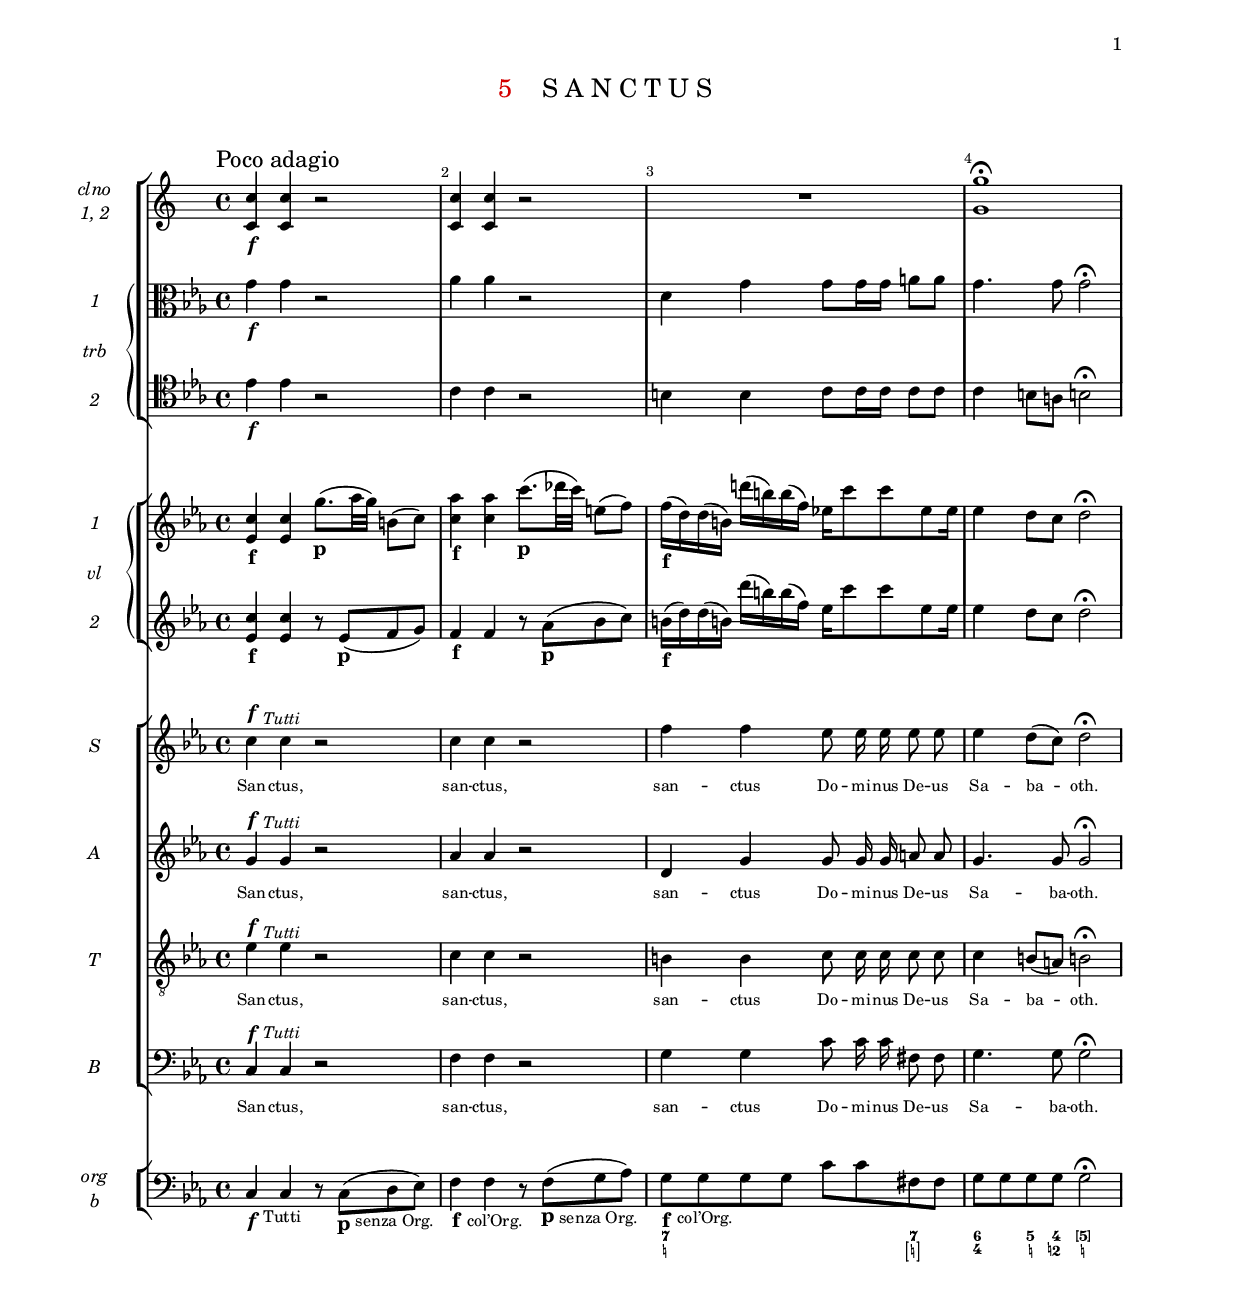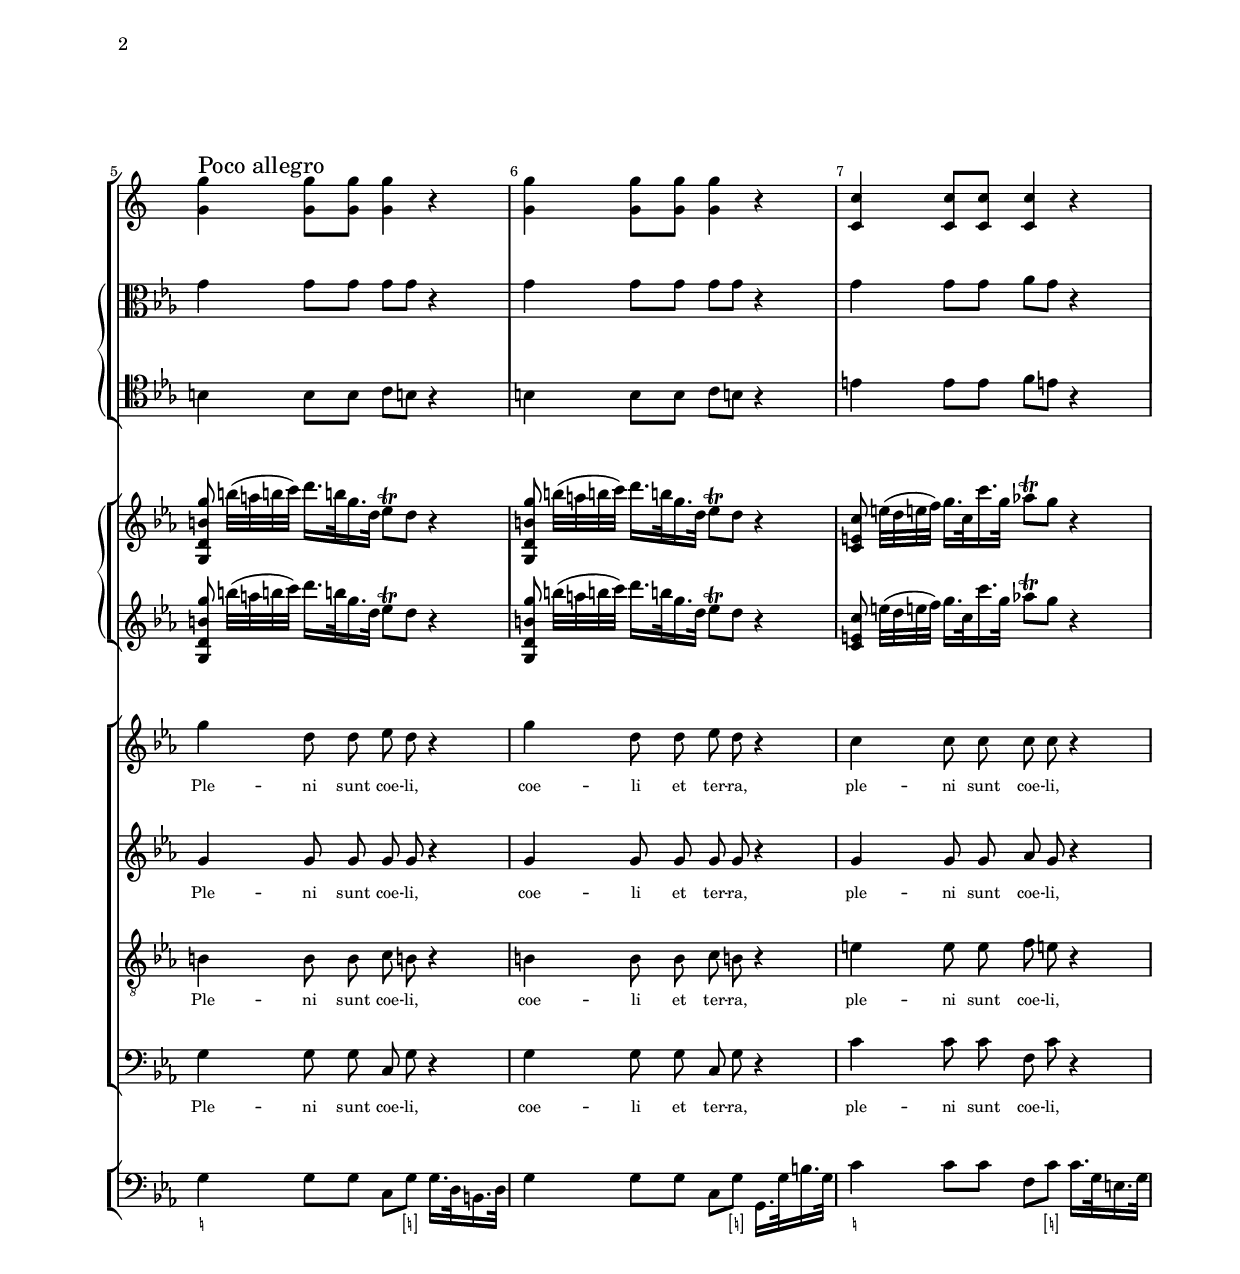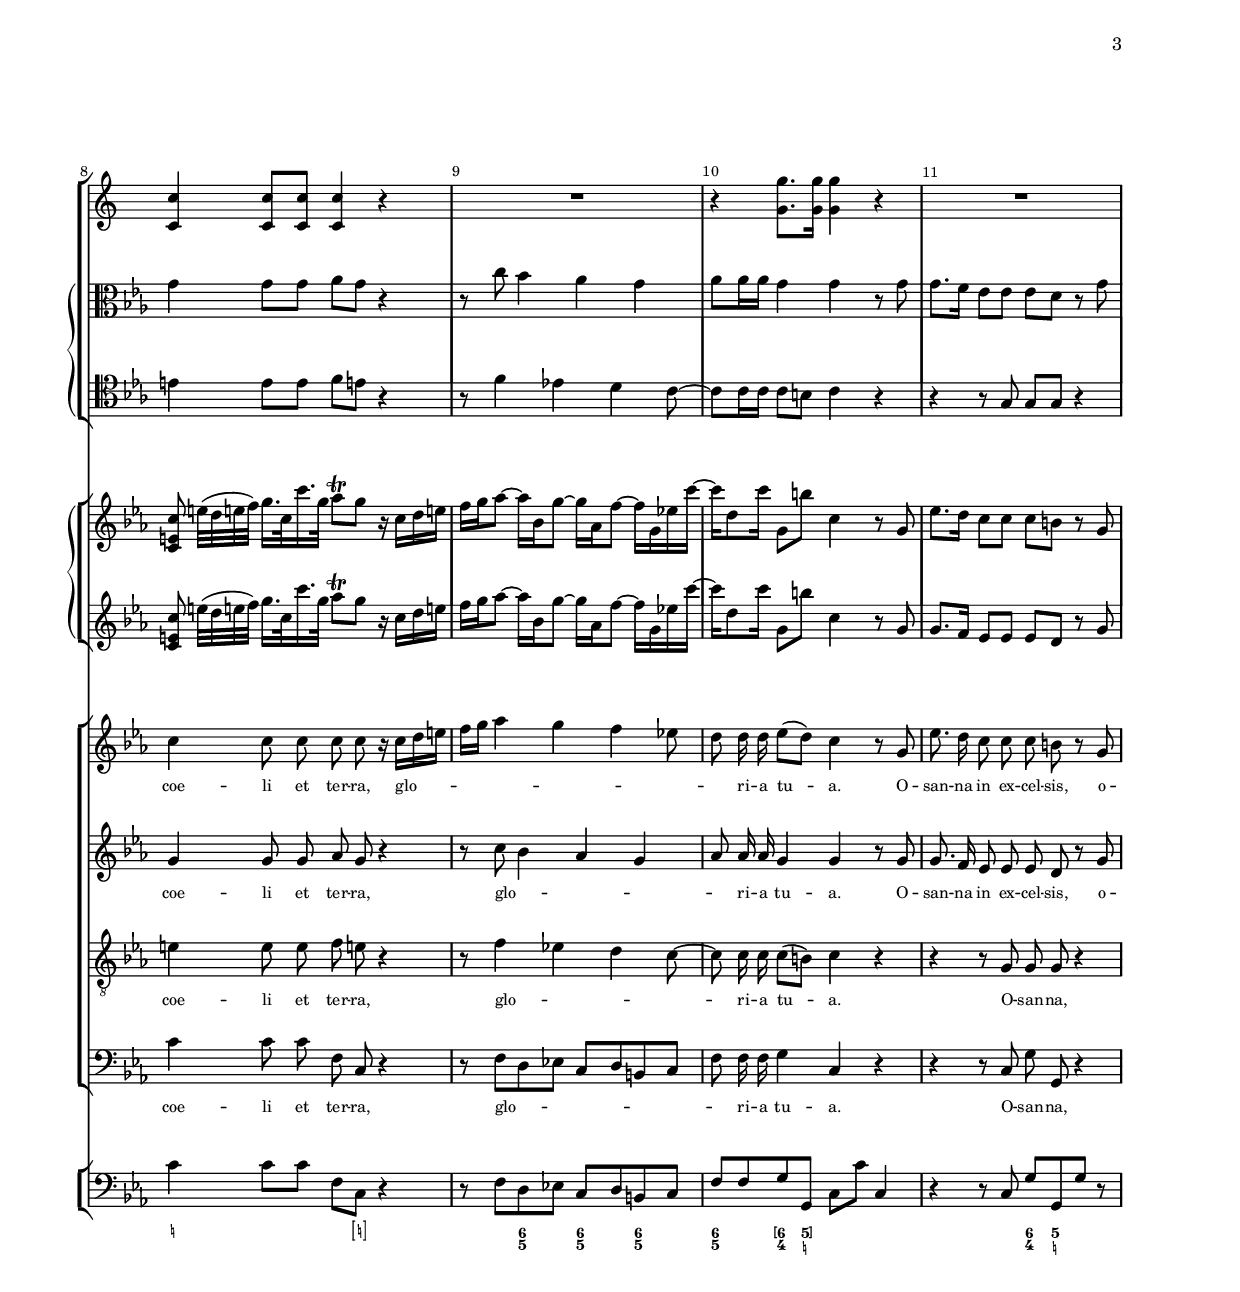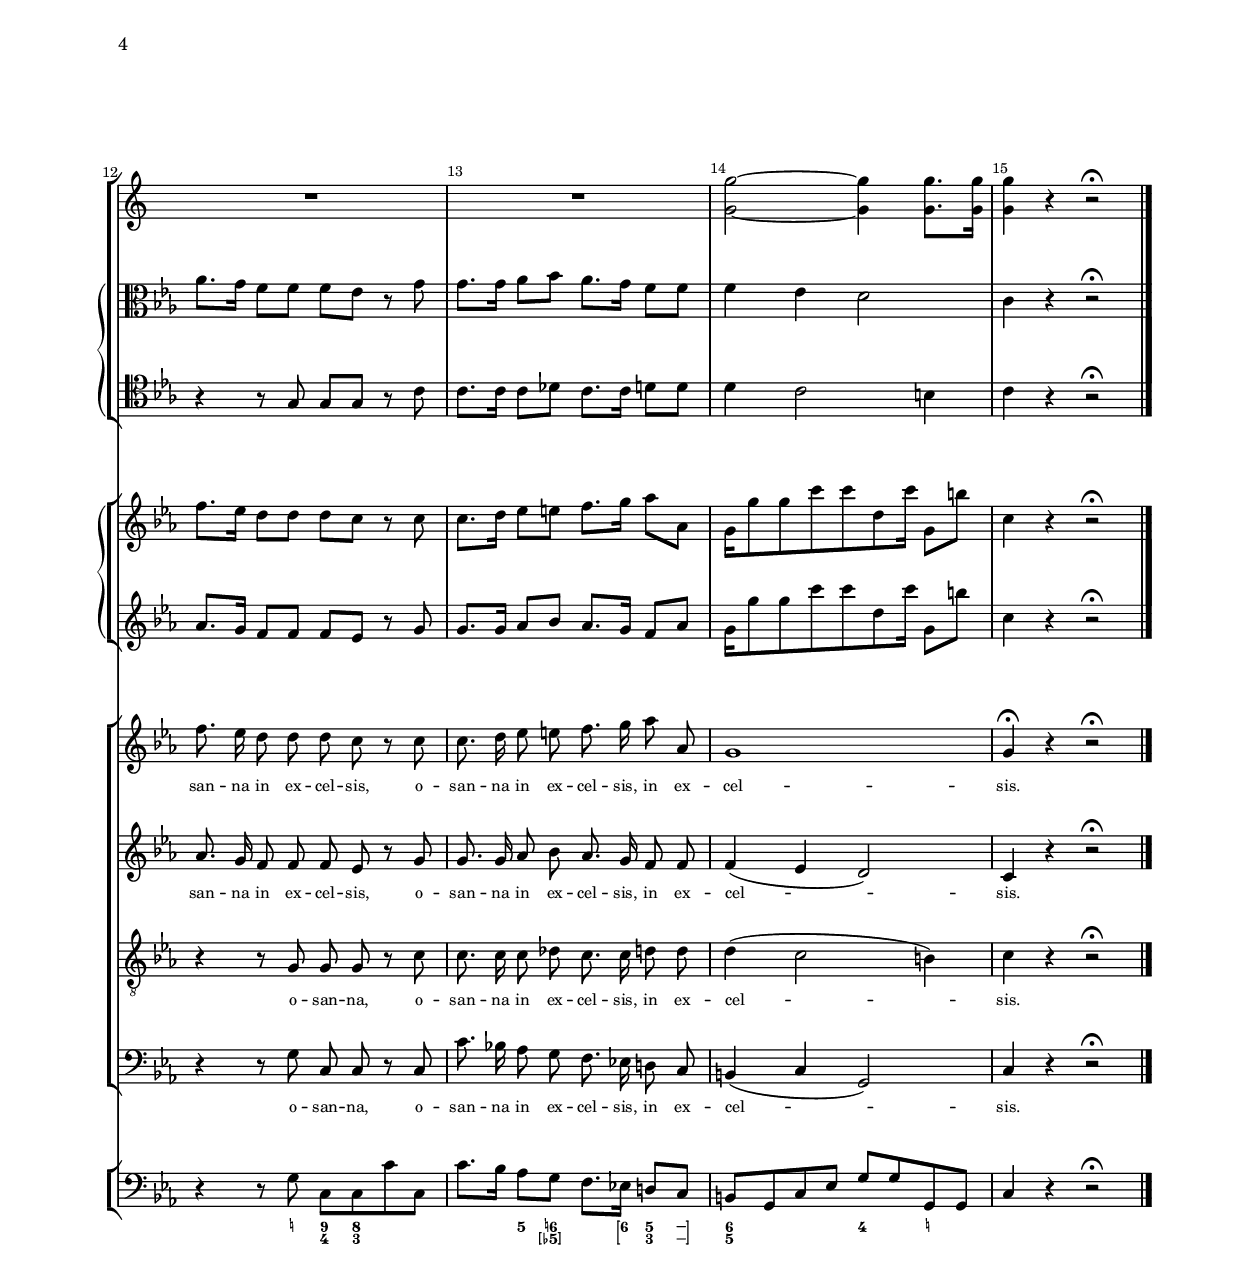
\version "2.22.0"

\include "../definitions.ly"

\paper {
  % #(set-paper-size "a4landscape")
  % top-margin = 1\cm
  % bottom-margin = .5\cm
  % outer-margin = 2\cm
  % inner-margin = 1.5\cm
  % indent = 1\cm
  #(define (page-post-process layout pages) (ly:create-toc-file layout pages))
}

#(set-global-staff-size 15.87)

\book {
  % \bookpart {
  %   \header {
  %     number = "1"
  %     title = "I N T R O I T U S"
  %   }
  %   \paper { indent = 3\cm }
  %   \tocSection "1" "Introitus"
  %   \score {
  %     <<
  %       \new StaffGroup <<
  %         \new Staff \with { \smallStaffDistance } <<
  %           \set Staff.instrumentName = \markup \center-column { "Clarino I, II" "in C" "con sordino" }
  %           \partCombine \IntroitusClarinoI \IntroitusClarinoII
  %         >>
  %         \new GrandStaff <<
  %           \set GrandStaff.instrumentName = "Trombone"
  %           \new Staff {
  %             \set Staff.instrumentName = "I"
  %             \IntroitusTromboneI
  %           }
  %           \new Staff {
  %             \set Staff.instrumentName = "II"
  %             \IntroitusTromboneII
  %           }
  %         >>
  %       >>
  %       \new StaffGroup <<
  %         \new GrandStaff <<
  %           \set GrandStaff.instrumentName = "Violino"
  %           \new Staff {
  %             \set Staff.instrumentName = "I"
  %             \IntroitusViolinoI
  %           }
  %           \new Staff {
  %             \set Staff.instrumentName = "II"
  %             \IntroitusViolinoII
  %           }
  %         >>
  %       >>
  %       \new ChoirStaff <<
  %         \new Staff {
  %           \set Staff.instrumentName = \SopranoIncipit
  %           \override Staff.InstrumentName.self-alignment-Y = ##f
  %           \override Staff.InstrumentName.self-alignment-X = #RIGHT
  %           \new Voice = "Soprano" { \dynamicUp \IntroitusSopranoNotes }
  %         }
  %         \new Lyrics \lyricsto Soprano \IntroitusSopranoLyrics
  %
  %         \new Staff {
  %           \set Staff.instrumentName = \AltoIncipit
  %           \override Staff.InstrumentName.self-alignment-Y = ##f
  %           \override Staff.InstrumentName.self-alignment-X = #RIGHT
  %           \new Voice = "Alto" { \dynamicUp \IntroitusAltoNotes }
  %         }
  %         \new Lyrics \lyricsto Alto \IntroitusAltoLyrics
  %
  %         \new Staff {
  %           \set Staff.instrumentName = \TenoreIncipit
  %           \override Staff.InstrumentName.self-alignment-Y = ##f
  %           \override Staff.InstrumentName.self-alignment-X = #RIGHT
  %           \new Voice = "Tenore" { \dynamicUp \IntroitusTenoreNotes }
  %         }
  %         \new Lyrics \lyricsto Tenore \IntroitusTenoreLyrics
  %
  %         \new Staff {
  %           \set Staff.instrumentName = "Basso"
  %           \new Voice = "Basso" { \dynamicUp \IntroitusBassoNotes }
  %         }
  %         \new Lyrics \lyricsto Basso \IntroitusBassoLyrics
  %       >>
  %       \new StaffGroup <<
  %         \new Staff {
  %           \set Staff.instrumentName = \markup \center-column { "Organo" "e Bassi" }
  %           % \transpose c c,
  %           \IntroitusOrgano
  %         }
  %       >>
  %       \new FiguredBass { \IntroitusBassFigures }
  %     >>
  %     \layout { }
  %     \midi { \tempo 4 = 70 }
  %   }
  % }
  % \bookpart {
  %   \header {
  %     number = "2"
  %     title = "K Y R I E"
  %   }
  %   \tocSection "2" "Kyrie"
  %   \score {
  %     <<
  %       \new StaffGroup <<
  %         \new Staff \with { \smallStaffDistance } <<
  %           \set Staff.instrumentName = \markup \center-column { "clno" "1, 2" }
  %           \partCombine \KyrieClarinoI \KyrieClarinoII
  %         >>
  %         \new GrandStaff <<
  %           \set GrandStaff.instrumentName = "trb"
  %           \new Staff {
  %             \set Staff.instrumentName = "1"
  %             \KyrieTromboneI
  %           }
  %           \new Staff {
  %             \set Staff.instrumentName = "2"
  %             \KyrieTromboneII
  %           }
  %         >>
  %       >>
  %       \new StaffGroup <<
  %         \new GrandStaff <<
  %           \set GrandStaff.instrumentName = "vl"
  %           \new Staff {
  %             \set Staff.instrumentName = "1"
  %             \KyrieViolinoI
  %           }
  %           \new Staff {
  %             \set Staff.instrumentName = "2"
  %             \KyrieViolinoII
  %           }
  %         >>
  %       >>
  %       \new ChoirStaff <<
  %         \new Staff {
  %           \set Staff.instrumentName = "S"
  %           \new Voice = "Soprano" { \dynamicUp \KyrieSopranoNotes }
  %         }
  %         \new Lyrics \lyricsto Soprano \KyrieSopranoLyrics
  %
  %         \new Staff {
  %           \set Staff.instrumentName = "A"
  %           \new Voice = "Alto" { \dynamicUp \KyrieAltoNotes }
  %         }
  %         \new Lyrics \lyricsto Alto \KyrieAltoLyrics
  %
  %         \new Staff {
  %           \set Staff.instrumentName = "T"
  %           \new Voice = "Tenore" { \dynamicUp \KyrieTenoreNotes }
  %         }
  %         \new Lyrics \lyricsto Tenore \KyrieTenoreLyrics
  %
  %         \new Staff {
  %           \set Staff.instrumentName = "B"
  %           \new Voice = "Basso" { \dynamicUp \KyrieBassoNotes }
  %         }
  %         \new Lyrics \lyricsto Basso \KyrieBassoLyrics
  %       >>
  %       \new StaffGroup <<
  %         \new Staff {
  %           \set Staff.instrumentName = \markup \center-column { "org" "b" }
  %           % \transpose c c,
  %           \KyrieOrgano
  %         }
  %       >>
  %       \new FiguredBass { \KyrieBassFigures }
  %     >>
  %     \layout { }
  %     \midi { \tempo 2 = 120 }
  %   }
  % }
  % \bookpart {
  %   \header {
  %     number = "3"
  %     title = "S E Q U E N T I A"
  %   }
  %   \tocSection "3" "Sequentia"
  %   \score {
  %     <<
  %       \new StaffGroup <<
  %         \new Staff \with { \smallStaffDistance } <<
  %           \set Staff.instrumentName = \markup \center-column { "clno" "1, 2" }
  %           \partCombine \DiesIraeClarinoI \DiesIraeClarinoII
  %         >>
  %         \new GrandStaff <<
  %           \set GrandStaff.instrumentName = "trb"
  %           \new Staff {
  %             \set Staff.instrumentName = "1"
  %             \DiesIraeTromboneI
  %           }
  %           \new Staff {
  %             \set Staff.instrumentName = "2"
  %             \DiesIraeTromboneII
  %           }
  %         >>
  %       >>
  %       \new StaffGroup <<
  %         \new GrandStaff <<
  %           \set GrandStaff.instrumentName = "vl"
  %           \new Staff {
  %             \set Staff.instrumentName = "1"
  %             \DiesIraeViolinoI
  %           }
  %           \new Staff {
  %             \set Staff.instrumentName = "2"
  %             \DiesIraeViolinoII
  %           }
  %         >>
  %       >>
  %       \new ChoirStaff <<
  %         \new Staff {
  %           \set Staff.instrumentName = "S"
  %           \new Voice = "Soprano" { \dynamicUp \DiesIraeSopranoNotes }
  %         }
  %         \new Lyrics \lyricsto Soprano \DiesIraeSopranoLyrics
  %
  %         \new Staff {
  %           \set Staff.instrumentName = "A"
  %           \new Voice = "Alto" { \dynamicUp \DiesIraeAltoNotes }
  %         }
  %         \new Lyrics \lyricsto Alto \DiesIraeAltoLyrics
  %
  %         \new Staff {
  %           \set Staff.instrumentName = "T"
  %           \new Voice = "Tenore" { \dynamicUp \DiesIraeTenoreNotes }
  %         }
  %         \new Lyrics \lyricsto Tenore \DiesIraeTenoreLyrics
  %
  %         \new Staff {
  %           \set Staff.instrumentName = "B"
  %           \new Voice = "Basso" { \dynamicUp \DiesIraeBassoNotes }
  %         }
  %         \new Lyrics \lyricsto Basso \DiesIraeBassoLyrics
  %       >>
  %       \new StaffGroup <<
  %         \new Staff {
  %           \set Staff.instrumentName = \markup \center-column { "org" "b" }
  %           % \transpose c c,
  %           \DiesIraeOrgano
  %         }
  %       >>
  %       \new FiguredBass { \DiesIraeBassFigures }
  %     >>
  %     \layout { }
  %     \midi { \tempo 2 = 80 }
  %   }
  % }
  % \bookpart {
  %   \header {
  %     subtitle = "L I B E R   S C R I P T U S"
  %   }
  %   \tocSubsection "3.2" "Liber scriptus"
  %   \score {
  %     <<
  %       \new StaffGroup <<
  %         \new GrandStaff <<
  %           \set GrandStaff.instrumentName = "trb"
  %           \new Staff {
  %             \set Staff.instrumentName = "1"
  %             \LiberTromboneI
  %           }
  %           \new Staff {
  %             \set Staff.instrumentName = "2"
  %             \LiberTromboneII
  %           }
  %         >>
  %       >>
  %       \new StaffGroup <<
  %         \new GrandStaff \with { \smallGroupDistance } <<
  %           \set GrandStaff.instrumentName = "vl"
  %           \new Staff {
  %             \set Staff.instrumentName = "1"
  %             \LiberViolinoI
  %           }
  %           \new Staff {
  %             \set Staff.instrumentName = "2"
  %             \LiberViolinoII
  %           }
  %         >>
  %         \new GrandStaff <<
  %           \set GrandStaff.instrumentName = \markup \center-column { "vla" "solo" }
  %           \new Staff {
  %             \set Staff.instrumentName = "1"
  %             \LiberViolaI
  %           }
  %           \new Staff {
  %             \set Staff.instrumentName = "2"
  %             \LiberViolaII
  %           }
  %         >>
  %       >>
  %       \new ChoirStaff <<
  %         \new Staff {
  %           \set Staff.instrumentName = "S"
  %           \new Voice = "Soprano" { \dynamicUp \LiberSopranoNotes }
  %         }
  %         \new Lyrics \lyricsto Soprano \LiberSopranoLyrics
  %
  %         \new Staff {
  %           \set Staff.instrumentName = "A"
  %           \new Voice = "Alto" { \dynamicUp \LiberAltoNotes }
  %         }
  %         \new Lyrics \lyricsto Alto \LiberAltoLyrics
  %
  %         \new Staff {
  %           \set Staff.instrumentName = "T"
  %           \new Voice = "Tenore" { \dynamicUp \LiberTenoreNotes }
  %         }
  %         \new Lyrics \lyricsto Tenore \LiberTenoreLyrics
  %
  %         \new Staff {
  %           \set Staff.instrumentName = "B"
  %           \new Voice = "Basso" { \dynamicUp \LiberBassoNotes }
  %         }
  %         \new Lyrics \lyricsto Basso \LiberBassoLyrics
  %       >>
  %       \new StaffGroup <<
  %         \new Staff {
  %           \set Staff.instrumentName = \markup \center-column { "org" "b" }
  %           % \transpose c c,
  %           \LiberOrgano
  %         }
  %       >>
  %       \new FiguredBass { \LiberBassFigures }
  %     >>
  %     \layout { }
  %     \midi { \tempo 4 = 70 }
  %   }
  % }
  % \bookpart {
  %   \header {
  %     subtitle = "R E C O R D A R E"
  %   }
  %   \tocSubsection "3.3" "Recordare"
  %   \score {
  %     <<
  %       \new StaffGroup <<
  %         \new GrandStaff <<
  %           \set GrandStaff.instrumentName = "trb"
  %           \new Staff {
  %             \set Staff.instrumentName = "1"
  %             \RecordareTromboneI
  %           }
  %           \new Staff {
  %             \set Staff.instrumentName = "2"
  %             \RecordareTromboneII
  %           }
  %         >>
  %       >>
  %       \new StaffGroup <<
  %         \new GrandStaff <<
  %           \set GrandStaff.instrumentName = "vl"
  %           \new Staff {
  %             \set Staff.instrumentName = "1"
  %             \RecordareViolinoI
  %           }
  %           \new Staff {
  %             \set Staff.instrumentName = "2"
  %             \RecordareViolinoII
  %           }
  %         >>
  %       >>
  %       \new ChoirStaff <<
  %         \new Staff {
  %           \set Staff.instrumentName = "S"
  %           \new Voice = "Soprano" { \dynamicUp \RecordareSopranoNotes }
  %         }
  %         \new Lyrics \lyricsto Soprano \RecordareSopranoLyrics
  %
  %         \new Staff {
  %           \set Staff.instrumentName = "A"
  %           \new Voice = "Alto" { \dynamicUp \RecordareAltoNotes }
  %         }
  %         \new Lyrics \lyricsto Alto \RecordareAltoLyrics
  %
  %         \new Staff {
  %           \set Staff.instrumentName = "T"
  %           \new Voice = "Tenore" { \dynamicUp \RecordareTenoreNotes }
  %         }
  %         \new Lyrics \lyricsto Tenore \RecordareTenoreLyrics
  %
  %         \new Staff {
  %           \set Staff.instrumentName = "B"
  %           \new Voice = "Basso" { \dynamicUp \RecordareBassoNotes }
  %         }
  %         \new Lyrics \lyricsto Basso \RecordareBassoLyrics
  %       >>
  %       \new StaffGroup <<
  %         \new Staff {
  %           \set Staff.instrumentName = \markup \center-column { "org" "b" }
  %           % \transpose c c,
  %           \RecordareOrgano
  %         }
  %       >>
  %       \new FiguredBass { \RecordareBassFigures }
  %     >>
  %     \layout { \context { \Score \override SpacingSpanner.common-shortest-duration = #(ly:make-moment 1/16) } }
  %     \midi { \tempo 4 = 70 }
  %   }
  % }
  % \bookpart {
  %   \header {
  %     subtitle = "C O N F U T A T I S"
  %   }
  %   \tocSubsection "3.4" "Confutatis"
  %   \score {
  %     <<
  %       \new StaffGroup <<
  %         \new Staff \with { \smallStaffDistance } <<
  %           \set Staff.instrumentName = \markup \center-column { "clno" "1, 2" }
  %           \partCombine \ConfutatisClarinoI \ConfutatisClarinoII
  %         >>
  %         \new GrandStaff <<
  %           \set GrandStaff.instrumentName = "trb"
  %           \new Staff {
  %             \set Staff.instrumentName = "1"
  %             \ConfutatisTromboneI
  %           }
  %           \new Staff {
  %             \set Staff.instrumentName = "2"
  %             \ConfutatisTromboneII
  %           }
  %         >>
  %       >>
  %       \new StaffGroup <<
  %         \new GrandStaff <<
  %           \set GrandStaff.instrumentName = "vl"
  %           \new Staff {
  %             \set Staff.instrumentName = "1"
  %             \ConfutatisViolinoI
  %           }
  %           \new Staff {
  %             \set Staff.instrumentName = "2"
  %             \ConfutatisViolinoII
  %           }
  %         >>
  %       >>
  %       \new ChoirStaff <<
  %         \new Staff {
  %           \set Staff.instrumentName = "S"
  %           \new Voice = "Soprano" { \dynamicUp \ConfutatisSopranoNotes }
  %         }
  %         \new Lyrics \lyricsto Soprano \ConfutatisSopranoLyrics
  %
  %         \new Staff {
  %           \set Staff.instrumentName = "A"
  %           \new Voice = "Alto" { \dynamicUp \ConfutatisAltoNotes }
  %         }
  %         \new Lyrics \lyricsto Alto \ConfutatisAltoLyrics
  %
  %         \new Staff {
  %           \set Staff.instrumentName = "T"
  %           \new Voice = "Tenore" { \dynamicUp \ConfutatisTenoreNotes }
  %         }
  %         \new Lyrics \lyricsto Tenore \ConfutatisTenoreLyrics
  %
  %         \new Staff {
  %           \set Staff.instrumentName = "B"
  %           \new Voice = "Basso" { \dynamicUp \ConfutatisBassoNotes }
  %         }
  %         \new Lyrics \lyricsto Basso \ConfutatisBassoLyrics
  %       >>
  %       \new StaffGroup <<
  %         \new Staff {
  %           \set Staff.instrumentName = \markup \center-column { "org" "b" }
  %           % \transpose c c,
  %           \ConfutatisOrgano
  %         }
  %       >>
  %       \new FiguredBass { \ConfutatisBassFigures }
  %     >>
  %     \layout { }
  %     \midi { \tempo 4 = 70 }
  %   }
  % }
  % \bookpart {
  %   \header {
  %     subtitle = "L A C R Y M O S A"
  %   }
  %   \tocSubsection "3.5" "Lacrymosa"
  %   \score {
  %     <<
  %       \new StaffGroup <<
  %         \new Staff \with { \smallStaffDistance } <<
  %           \set Staff.instrumentName = \markup \center-column { "clno" "1, 2" }
  %           \partCombine \LacrymosaClarinoI \LacrymosaClarinoII
  %         >>
  %         \new GrandStaff <<
  %           \set GrandStaff.instrumentName = "trb"
  %           \new Staff {
  %             \set Staff.instrumentName = "1"
  %             \LacrymosaTromboneI
  %           }
  %           \new Staff {
  %             \set Staff.instrumentName = "2"
  %             \LacrymosaTromboneII
  %           }
  %         >>
  %       >>
  %       \new StaffGroup <<
  %         \new GrandStaff <<
  %           \set GrandStaff.instrumentName = "vl"
  %           \new Staff {
  %             \set Staff.instrumentName = "1"
  %             \LacrymosaViolinoI
  %           }
  %           \new Staff {
  %             \set Staff.instrumentName = "2"
  %             \LacrymosaViolinoII
  %           }
  %         >>
  %       >>
  %       \new ChoirStaff <<
  %         \new Staff {
  %           \set Staff.instrumentName = "S"
  %           \new Voice = "Soprano" { \dynamicUp \LacrymosaSopranoNotes }
  %         }
  %         \new Lyrics \lyricsto Soprano \LacrymosaSopranoLyrics
  %
  %         \new Staff {
  %           \set Staff.instrumentName = "A"
  %           \new Voice = "Alto" { \dynamicUp \LacrymosaAltoNotes }
  %         }
  %         \new Lyrics \lyricsto Alto \LacrymosaAltoLyrics
  %
  %         \new Staff {
  %           \set Staff.instrumentName = "T"
  %           \new Voice = "Tenore" { \dynamicUp \LacrymosaTenoreNotes }
  %         }
  %         \new Lyrics \lyricsto Tenore \LacrymosaTenoreLyrics
  %
  %         \new Staff {
  %           \set Staff.instrumentName = "B"
  %           \new Voice = "Basso" { \dynamicUp \LacrymosaBassoNotes }
  %         }
  %         \new Lyrics \lyricsto Basso \LacrymosaBassoLyrics
  %       >>
  %       \new StaffGroup <<
  %         \new Staff {
  %           \set Staff.instrumentName = \markup \center-column { "org" "b" }
  %           % \transpose c c,
  %           \LacrymosaOrgano
  %         }
  %       >>
  %       \new FiguredBass { \LacrymosaBassFigures }
  %     >>
  %     \layout { }
  %     \midi { \tempo 2 = 90 }
  %   }
  % }
  % \bookpart {
  %   \header {
  %     number = "4"
  %     title = "O F F E R T O R I U M"
  %   }
  %   \tocSection "4" "Offertorium"
  %   \score {
  %     <<
  %       \new StaffGroup <<
  %         \new Staff \with { \smallStaffDistance } <<
  %           \set Staff.instrumentName = \markup \center-column { "clno" "1, 2" }
  %           \partCombine \DomineClarinoI \DomineClarinoII
  %         >>
  %         \new GrandStaff <<
  %           \set GrandStaff.instrumentName = "trb"
  %           \new Staff {
  %             \set Staff.instrumentName = "1"
  %             \DomineTromboneI
  %           }
  %           \new Staff {
  %             \set Staff.instrumentName = "2"
  %             \DomineTromboneII
  %           }
  %         >>
  %       >>
  %       \new StaffGroup <<
  %         \new GrandStaff <<
  %           \set GrandStaff.instrumentName = "vl"
  %           \new Staff {
  %             \set Staff.instrumentName = "1"
  %             \DomineViolinoI
  %           }
  %           \new Staff {
  %             \set Staff.instrumentName = "2"
  %             \DomineViolinoII
  %           }
  %         >>
  %       >>
  %       \new ChoirStaff <<
  %         \new Staff {
  %           \set Staff.instrumentName = "S"
  %           \new Voice = "Soprano" { \dynamicUp \DomineSopranoNotes }
  %         }
  %         \new Lyrics \lyricsto Soprano \DomineSopranoLyrics
  %
  %         \new Staff {
  %           \set Staff.instrumentName = "A"
  %           \new Voice = "Alto" { \dynamicUp \DomineAltoNotes }
  %         }
  %         \new Lyrics \lyricsto Alto \DomineAltoLyrics
  %
  %         \new Staff {
  %           \set Staff.instrumentName = "T"
  %           \new Voice = "Tenore" { \dynamicUp \DomineTenoreNotes }
  %         }
  %         \new Lyrics \lyricsto Tenore \DomineTenoreLyrics
  %
  %         \new Staff {
  %           \set Staff.instrumentName = "B"
  %           \new Voice = "Basso" { \dynamicUp \DomineBassoNotes }
  %         }
  %         \new Lyrics \lyricsto Basso \DomineBassoLyrics
  %       >>
  %       \new StaffGroup <<
  %         \new Staff {
  %           \set Staff.instrumentName = \markup \center-column { "org" "b" }
  %           % \transpose c c,
  %           \DomineOrgano
  %         }
  %       >>
  %       \new FiguredBass { \DomineBassFigures }
  %     >>
  %     \layout { }
  %     \midi { \tempo 2 = 110 }
  %   }
  % }
  % \bookpart {
  %   \header {
  %     subtitle = "V E R S U S"
  %   }
  %   \tocSubsection "4.2" "Versus"
  %   \score {
  %     <<
  %       \new StaffGroup <<
  %         \new Staff \with { \smallStaffDistance } <<
  %           \set Staff.instrumentName = \markup \center-column { "clno" "1, 2" }
  %           \partCombine \HostiasClarinoI \HostiasClarinoII
  %         >>
  %         \new GrandStaff <<
  %           \set GrandStaff.instrumentName = "trb"
  %           \new Staff {
  %             \set Staff.instrumentName = "1"
  %             \HostiasTromboneI
  %           }
  %           \new Staff {
  %             \set Staff.instrumentName = "2"
  %             \HostiasTromboneII
  %           }
  %         >>
  %       >>
  %       \new StaffGroup <<
  %         \new GrandStaff <<
  %           \set GrandStaff.instrumentName = "vl"
  %           \new Staff {
  %             \set Staff.instrumentName = "1"
  %             \HostiasViolinoI
  %           }
  %           \new Staff {
  %             \set Staff.instrumentName = "2"
  %             \HostiasViolinoII
  %           }
  %         >>
  %       >>
  %       \new ChoirStaff <<
  %         \new Staff {
  %           \set Staff.instrumentName = "S"
  %           \new Voice = "Soprano" { \dynamicUp \HostiasSopranoNotes }
  %         }
  %         \new Lyrics \lyricsto Soprano \HostiasSopranoLyrics
  %
  %         \new Staff {
  %           \set Staff.instrumentName = "A"
  %           \new Voice = "Alto" { \dynamicUp \HostiasAltoNotes }
  %         }
  %         \new Lyrics \lyricsto Alto \HostiasAltoLyrics
  %
  %         \new Staff {
  %           \set Staff.instrumentName = "T"
  %           \new Voice = "Tenore" { \dynamicUp \HostiasTenoreNotes }
  %         }
  %         \new Lyrics \lyricsto Tenore \HostiasTenoreLyrics
  %
  %         \new Staff {
  %           \set Staff.instrumentName = "B"
  %           \new Voice = "Basso" { \dynamicUp \HostiasBassoNotes }
  %         }
  %         \new Lyrics \lyricsto Basso \HostiasBassoLyrics
  %       >>
  %       \new StaffGroup <<
  %         \new Staff {
  %           \set Staff.instrumentName = \markup \center-column { "org" "b" }
  %           % \transpose c c,
  %           \HostiasOrgano
  %         }
  %       >>
  %       \new FiguredBass { \HostiasBassFigures }
  %     >>
  %     \layout { }
  %     \midi { \tempo 2 = 110 }
  %   }
  % }
  \bookpart {
    \header {
      number = "5"
      title = "S A N C T U S"
    }
    \tocSection "5" "Sanctus"
    \score {
      <<
        \new StaffGroup <<
          \new Staff \with { \smallStaffDistance } <<
            \set Staff.instrumentName = \markup \center-column { "clno" "1, 2" }
            \partCombine \SanctusClarinoI \SanctusClarinoII
          >>
          \new GrandStaff <<
            \set GrandStaff.instrumentName = "trb"
            \new Staff {
              \set Staff.instrumentName = "1"
              \SanctusTromboneI
            }
            \new Staff {
              \set Staff.instrumentName = "2"
              \SanctusTromboneII
            }
          >>
        >>
        \new StaffGroup <<
          \new GrandStaff <<
            \set GrandStaff.instrumentName = "vl"
            \new Staff {
              \set Staff.instrumentName = "1"
              \SanctusViolinoI
            }
            \new Staff {
              \set Staff.instrumentName = "2"
              \SanctusViolinoII
            }
          >>
        >>
        \new ChoirStaff <<
          \new Staff {
            \set Staff.instrumentName = "S"
            \new Voice = "Soprano" { \dynamicUp \SanctusSopranoNotes }
          }
          \new Lyrics \lyricsto Soprano \SanctusSopranoLyrics

          \new Staff {
            \set Staff.instrumentName = "A"
            \new Voice = "Alto" { \dynamicUp \SanctusAltoNotes }
          }
          \new Lyrics \lyricsto Alto \SanctusAltoLyrics

          \new Staff {
            \set Staff.instrumentName = "T"
            \new Voice = "Tenore" { \dynamicUp \SanctusTenoreNotes }
          }
          \new Lyrics \lyricsto Tenore \SanctusTenoreLyrics

          \new Staff {
            \set Staff.instrumentName = "B"
            \new Voice = "Basso" { \dynamicUp \SanctusBassoNotes }
          }
          \new Lyrics \lyricsto Basso \SanctusBassoLyrics
        >>
        \new StaffGroup <<
          \new Staff {
            \set Staff.instrumentName = \markup \center-column { "org" "b" }
            % \transpose c c,
            \SanctusOrgano
          }
        >>
        \new FiguredBass { \SanctusBassFigures }
      >>
      \layout { }
      \midi { \tempo 4 = 60 }
    }
  }
}
